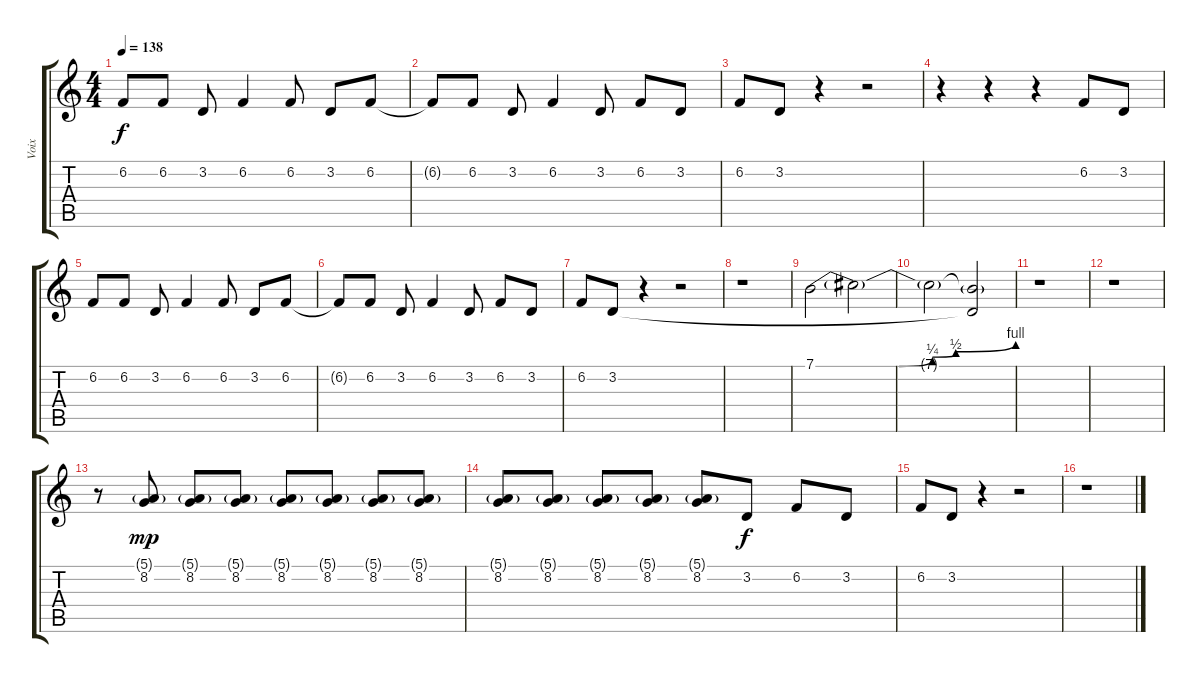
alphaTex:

\track ("Voix" "Voix") {instrument tenorsax}
\staff {score tabs}
\tuning (E4 B3 G3 D3 A2 E2) {hide}
\ts (4 4)
\tempo 138
\clef g2
\ks c
6.2.8{dy f} 6.2.8 3.2.8 6.2.4 6.2.8 3.2.8 6.2.8 |
6.2{t}.8 6.2.8 3.2.8 6.2.4 3.2.8 6.2.8 3.2.8 |
6.2.8 3.2.8 r.4 r.2 |
r.4 r.4 r.4 6.2.8 3.2.8 |
6.2.8 6.2.8 3.2.8 6.2.4 6.2.8 3.2.8 6.2.8 |
6.2{t}.8 6.2.8 3.2.8 6.2.4 3.2.8 6.2.8 3.2.8 |
6.2.8 3.2.8 r.4 r.2 |
r.1 |
7.1{be (custom 0 0 25 0 35 1 42 2 60 4)}.2 7.1{t}.2 |
7.1{t}.2 (7.1{t} 3.2{t}).2 |
r.1 |
r.1 |
r.8 (5.1{g} 8.2).8{dy mp} (5.1{g} 8.2).8 (5.1{g} 8.2).8 (5.1{g} 8.2).8 (5.1{g} 8.2).8 (5.1{g} 8.2).8 (5.1{g} 8.2).8 |
(5.1{g} 8.2).8 (5.1{g} 8.2).8 (5.1{g} 8.2).8 (5.1{g} 8.2).8 (5.1{g} 8.2).8 3.2.8{dy f} 6.2.8 3.2.8 |
6.2.8 3.2.8 r.4 r.2 |
r.1
